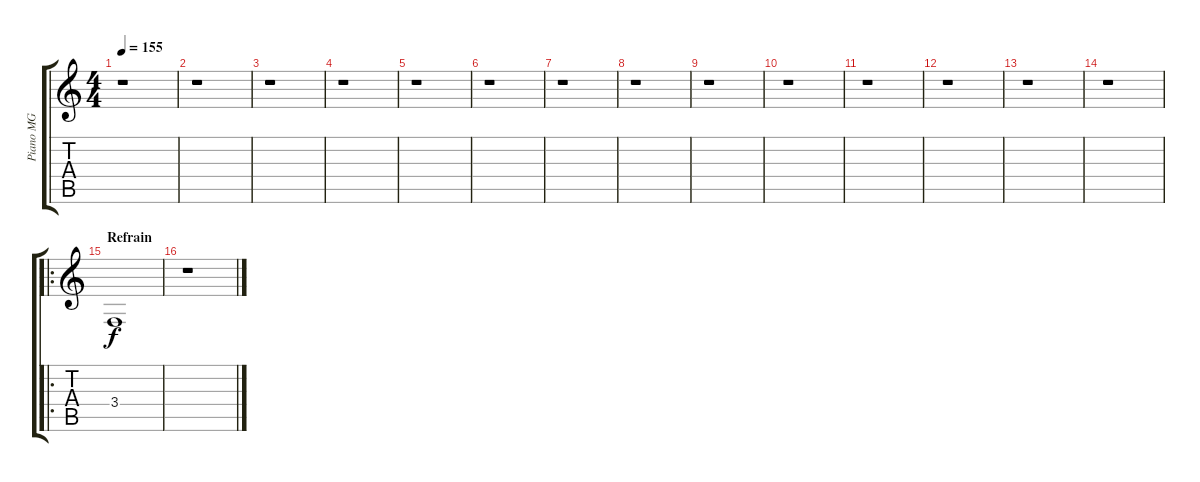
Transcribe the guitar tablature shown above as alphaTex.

\track ("Piano MG" "Piano MG") {instrument acousticgrandpiano}
\staff {score tabs}
\tuning (E4 B3 G3 D3 A2 E2) {hide}
\ts (4 4)
\tempo 155
\clef g2
\ks c
r.1{dy f} |
r.1 |
r.1 |
r.1 |
r.1 |
r.1 |
r.1 |
r.1 |
r.1 |
r.1 |
r.1 |
r.1 |
r.1 |
r.1 |
\ro
\section ("" "Refrain")
3.4.1 |
r.1
